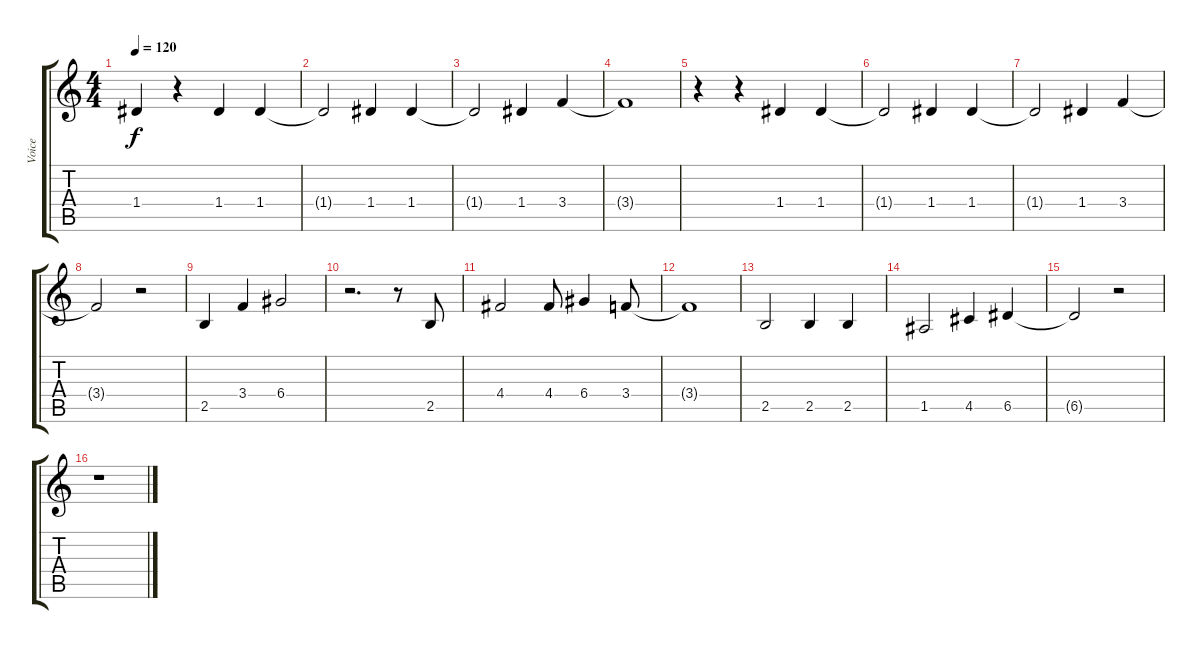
\track ("Voice" "Voice") {instrument contrabass}
\staff {score tabs}
\tuning (E4 B3 G3 D3 A2 E2) {hide}
\ts (4 4)
\tempo 120
\clef g2
\ks c
1.4{t}.4{dy f} r.4 1.4.4 1.4.4 |
1.4{t}.2 1.4.4 1.4.4 |
1.4{t}.2 1.4.4 3.4.4 |
3.4{t}.1 |
r.4 r.4 1.4.4 1.4.4 |
1.4{t}.2 1.4.4 1.4.4 |
1.4{t}.2 1.4.4 3.4.4 |
3.4{t}.2 r.2 |
2.5.4 3.4.4 6.4.2 |
r.2{d} r.8 2.5.8 |
4.4.2 4.4.8 6.4.4 3.4.8 |
3.4{t}.1 |
2.5.2 2.5.4 2.5.4 |
1.5.2 4.5.4 6.5.4 |
6.5{t}.2 r.2 |
r.1
